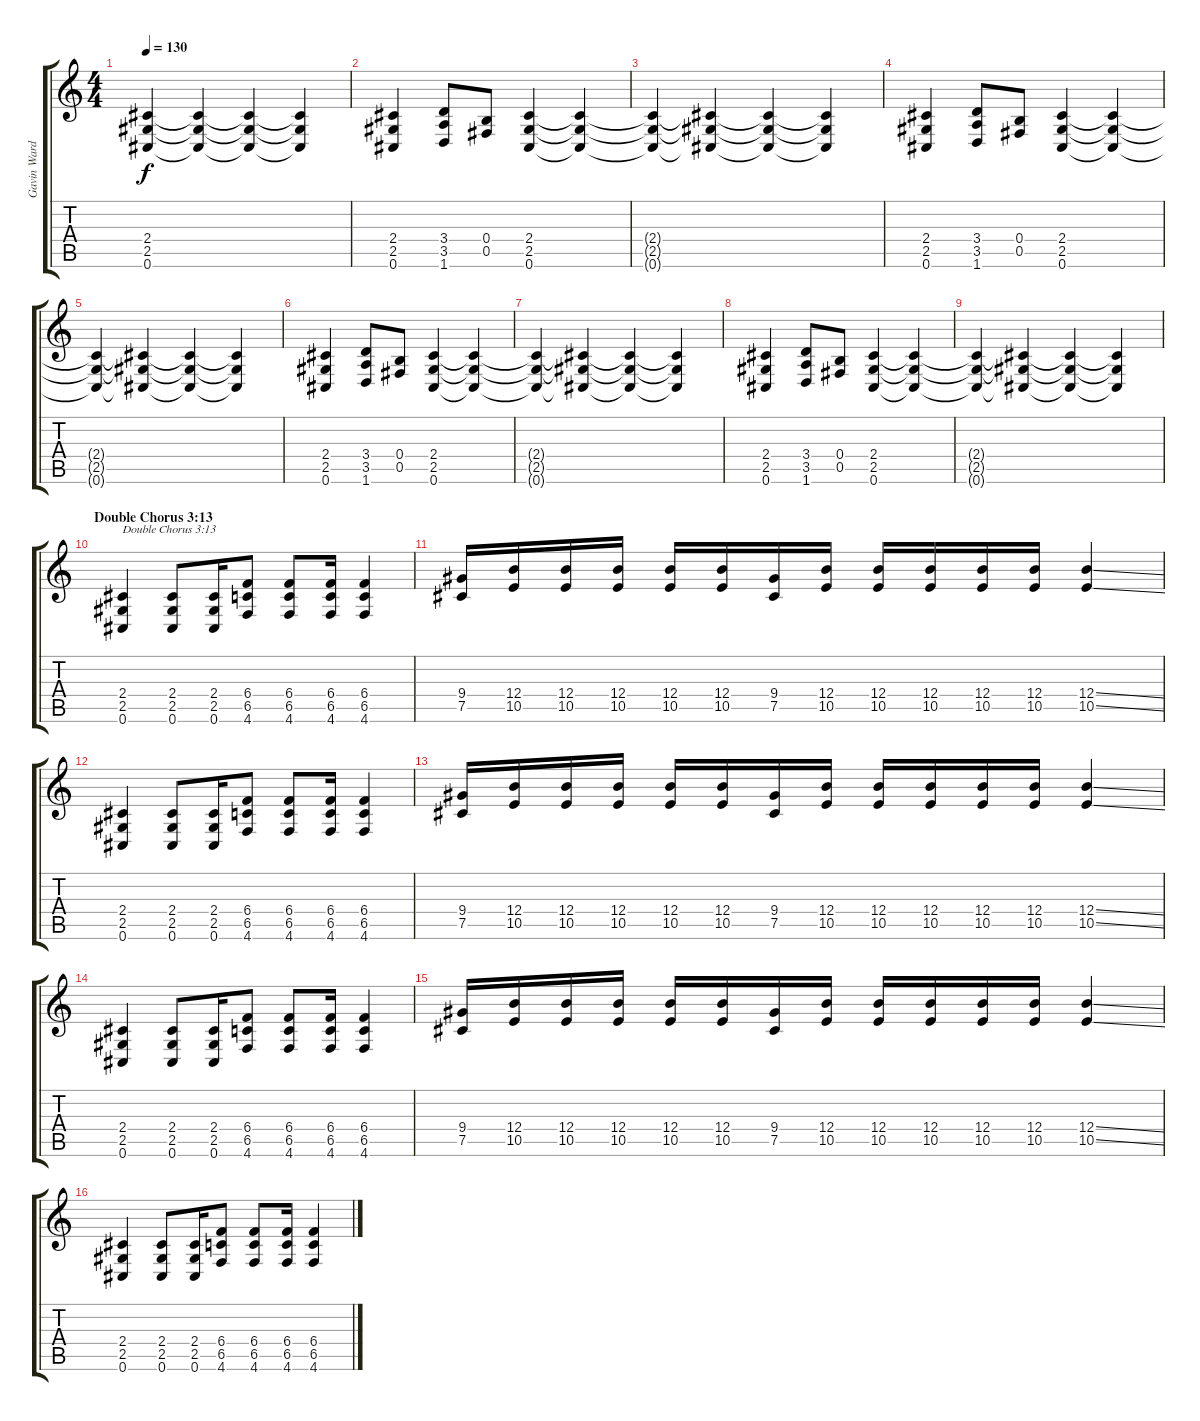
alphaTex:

\track ("Gavin Ward (Rhythm Guitar)" "Gavin Ward") {instrument distortionguitar}
\staff {score tabs}
\tuning (Db4 Ab3 E3 B2 Gb2 Db2) {hide}
\ts (4 4)
\tempo 130
\clef g2
\ks c
(2.4{t} 2.5{t} 0.6{t}).4{dy f} (2.4{t} 2.5{t} 0.6{t}).4 (2.4{t} 2.5{t} 0.6{t}).4 (2.4{t} 2.5{t} 0.6{t}).4 |
(2.4 2.5 0.6).4 (3.4 3.5 1.6).8 (0.4 0.5).8 (2.4 2.5 0.6).4 (2.4{t} 2.5{t} 0.6{t}).4 |
(2.4{t} 2.5{t} 0.6{t}).4 (2.4{t} 2.5{t} 0.6{t}).4 (2.4{t} 2.5{t} 0.6{t}).4 (2.4{t} 2.5{t} 0.6{t}).4 |
(2.4 2.5 0.6).4 (3.4 3.5 1.6).8 (0.4 0.5).8 (2.4 2.5 0.6).4 (2.4{t} 2.5{t} 0.6{t}).4 |
(2.4{t} 2.5{t} 0.6{t}).4 (2.4{t} 2.5{t} 0.6{t}).4 (2.4{t} 2.5{t} 0.6{t}).4 (2.4{t} 2.5{t} 0.6{t}).4 |
(2.4 2.5 0.6).4 (3.4 3.5 1.6).8 (0.4 0.5).8 (2.4 2.5 0.6).4 (2.4{t} 2.5{t} 0.6{t}).4 |
(2.4{t} 2.5{t} 0.6{t}).4 (2.4{t} 2.5{t} 0.6{t}).4 (2.4{t} 2.5{t} 0.6{t}).4 (2.4{t} 2.5{t} 0.6{t}).4 |
(2.4 2.5 0.6).4 (3.4 3.5 1.6).8 (0.4 0.5).8 (2.4 2.5 0.6).4 (2.4{t} 2.5{t} 0.6{t}).4 |
(2.4{t} 2.5{t} 0.6{t}).4 (2.4{t} 2.5{t} 0.6{t}).4 (2.4{t} 2.5{t} 0.6{t}).4 (2.4{t} 2.5{t} 0.6{t}).4 |
\section ("" "Double Chorus 3:13")
(2.4 2.5 0.6).4{txt "Double Chorus 3:13"} (2.4 2.5 0.6).8 (2.4 2.5 0.6).16 (6.4 6.5 4.6).8 (6.4 6.5 4.6).8 (6.4 6.5 4.6).16 (6.4 6.5 4.6).4 |
(9.4 7.5).16 (12.4 10.5).16 (12.4 10.5).16 (12.4 10.5).16 (12.4 10.5).16 (12.4 10.5).16 (9.4 7.5).16 (12.4 10.5).16 (12.4 10.5).16 (12.4 10.5).16 (12.4 10.5).16 (12.4 10.5).16 (12.4{ss} 10.5{ss}).4 |
(2.4 2.5 0.6).4 (2.4 2.5 0.6).8 (2.4 2.5 0.6).16 (6.4 6.5 4.6).8 (6.4 6.5 4.6).8 (6.4 6.5 4.6).16 (6.4 6.5 4.6).4 |
(9.4 7.5).16 (12.4 10.5).16 (12.4 10.5).16 (12.4 10.5).16 (12.4 10.5).16 (12.4 10.5).16 (9.4 7.5).16 (12.4 10.5).16 (12.4 10.5).16 (12.4 10.5).16 (12.4 10.5).16 (12.4 10.5).16 (12.4{ss} 10.5{ss}).4 |
(2.4 2.5 0.6).4 (2.4 2.5 0.6).8 (2.4 2.5 0.6).16 (6.4 6.5 4.6).8 (6.4 6.5 4.6).8 (6.4 6.5 4.6).16 (6.4 6.5 4.6).4 |
(9.4 7.5).16 (12.4 10.5).16 (12.4 10.5).16 (12.4 10.5).16 (12.4 10.5).16 (12.4 10.5).16 (9.4 7.5).16 (12.4 10.5).16 (12.4 10.5).16 (12.4 10.5).16 (12.4 10.5).16 (12.4 10.5).16 (12.4{ss} 10.5{ss}).4 |
(2.4 2.5 0.6).4 (2.4 2.5 0.6).8 (2.4 2.5 0.6).16 (6.4 6.5 4.6).8 (6.4 6.5 4.6).8 (6.4 6.5 4.6).16 (6.4 6.5 4.6).4
